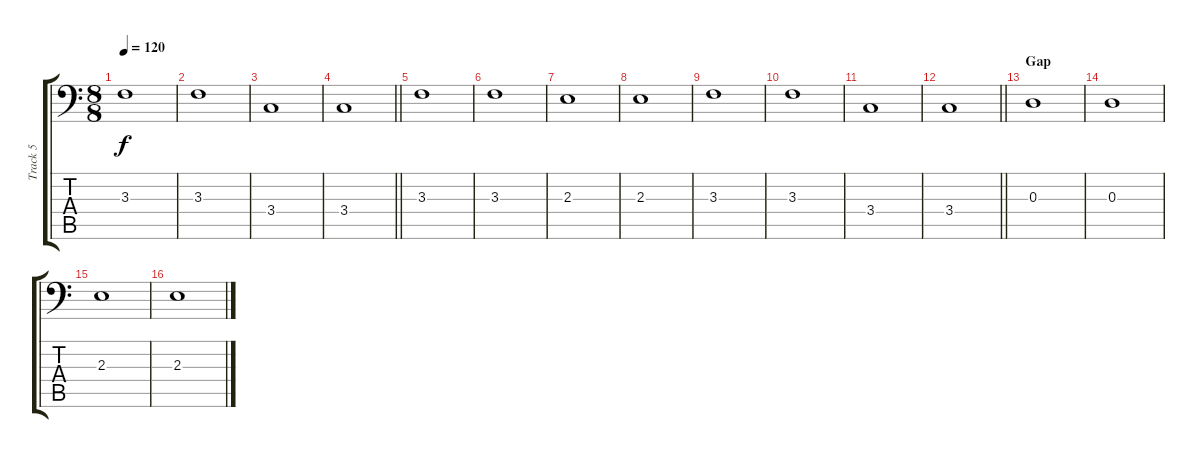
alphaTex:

\track ("Track 5" "Track 5") {instrument electricbassfinger}
\staff {score tabs}
\tuning (C3 G2 D2 A1 E1 B0) {hide}
\ts (8 8)
\tempo 120
\clef f4
\ks c
3.3.1{dy f} |
3.3.1 |
3.4.1 |
\barLineRight lightlight
3.4.1 |
3.3.1 |
3.3.1 |
2.3.1 |
2.3.1 |
3.3.1 |
3.3.1 |
3.4.1 |
\barLineRight lightlight
3.4.1 |
\section ("" "Gap")
0.3.1 |
0.3.1 |
2.3.1 |
2.3.1
